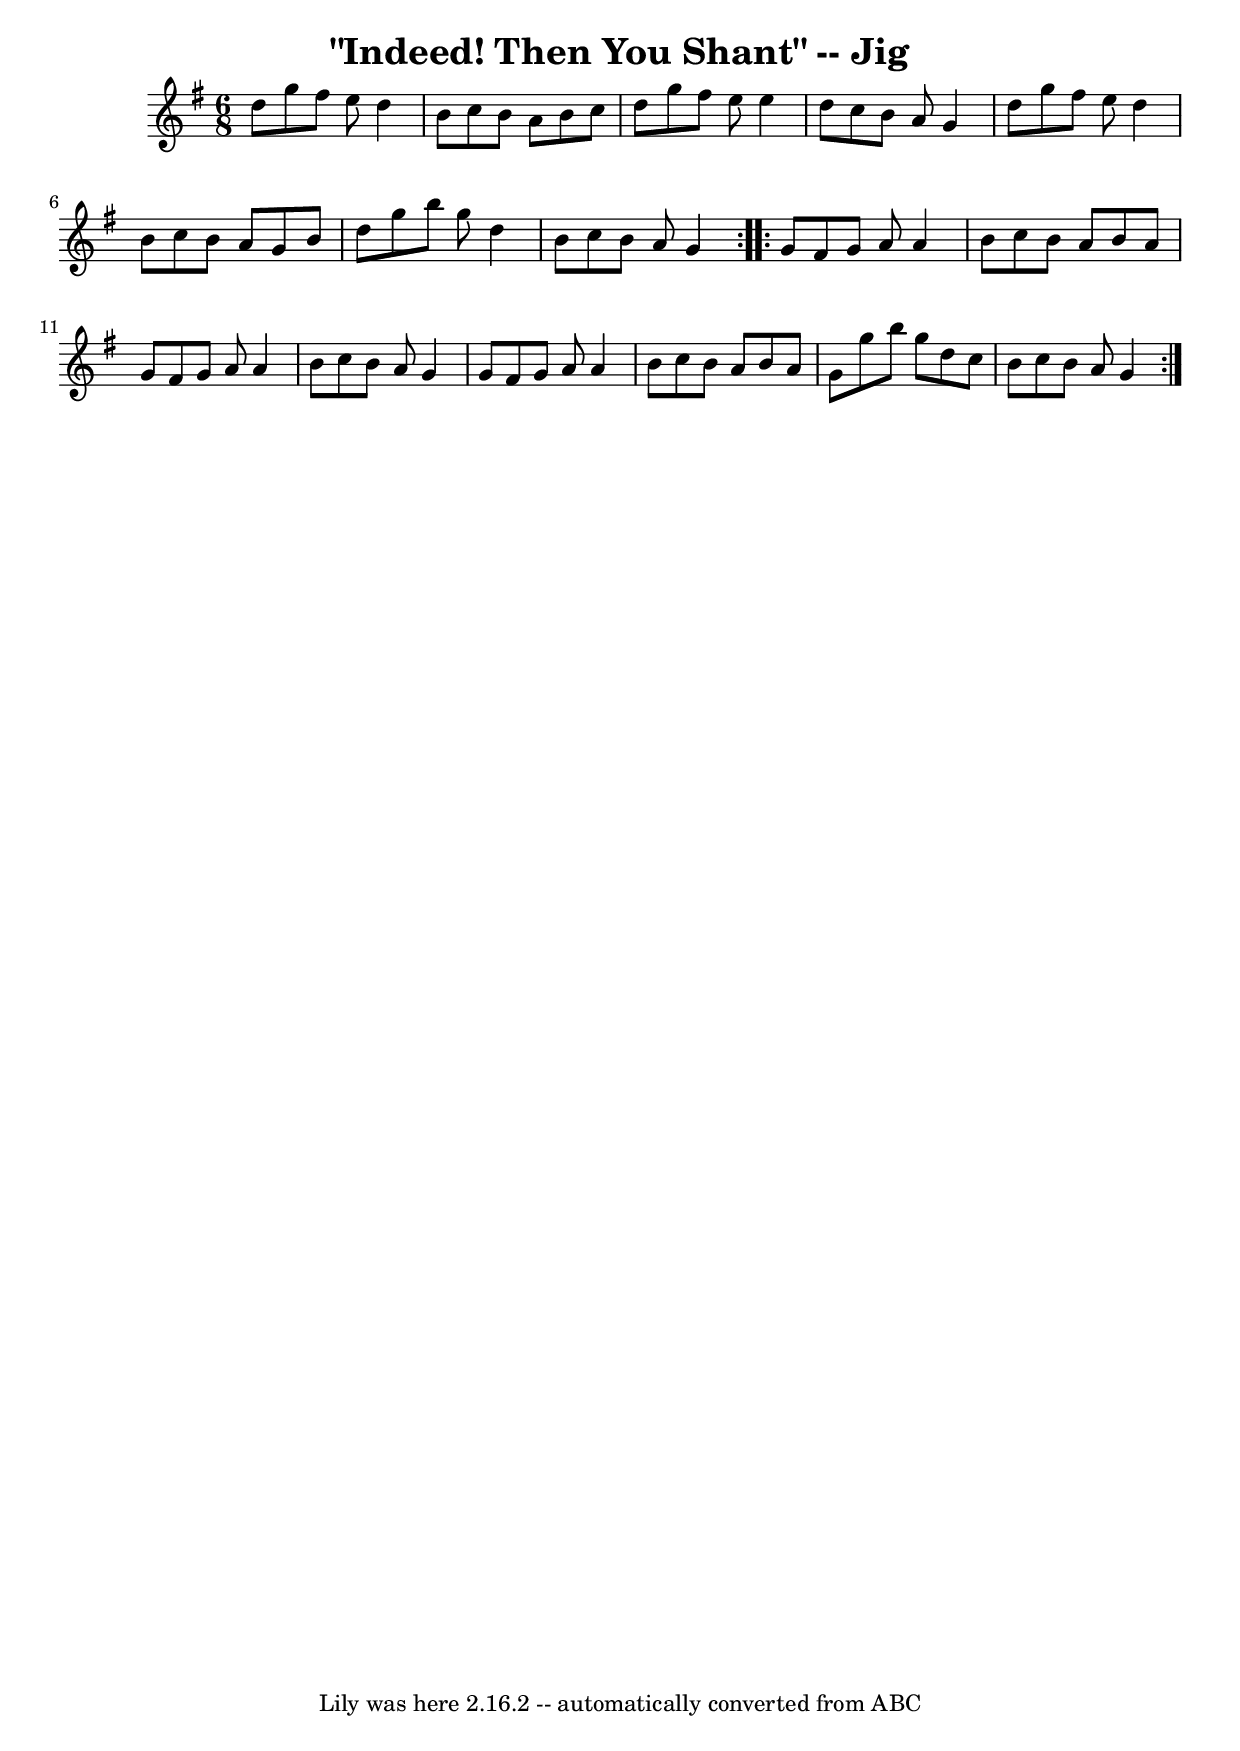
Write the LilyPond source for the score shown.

\version "2.7.40"
\include "Mammoth.ily"
\header {
	book = "Ryan's Mammoth Collection"
	crossRefNumber = "1"
	footnotes = "\\\\111 625"
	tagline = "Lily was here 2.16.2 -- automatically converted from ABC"
	title = "\"Indeed! Then You Shant\" -- Jig"
}
voicedefault =  {
\set Score.defaultBarType = "empty"

\repeat volta 2 {
\time 6/8 \key g \major d''8  |
 g''8 fis''8 e''8 d''4    
b'8    |
 c''8 b'8 a'8 b'8 c''8 d''8    |
 g''8  
 fis''8 e''8 e''4 d''8    |
 c''8 b'8 a'8 g'4    
d''8    |
 g''8 fis''8 e''8 d''4 b'8    |
 c''8   
 b'8 a'8 g'8 b'8 d''8    |
 g''8 b''8 g''8 d''4    
b'8    |
 c''8 b'8 a'8 g'4  }     \repeat volta 2 { g'8  
|
 fis'8 g'8 a'8 a'4 b'8    |
 c''8 b'8 a'8 
 b'8 a'8 g'8    |
 fis'8 g'8 a'8 a'4 b'8    
|
 c''8 b'8 a'8 g'4 g'8    |
 fis'8 g'8 a'8 
 a'4 b'8    |
 c''8 b'8 a'8 b'8 a'8 g'8    |
 
 g''8 b''8 g''8 d''8 c''8 b'8    |
 c''8 b'8 a'8  
 g'4  }   
}

\score{
    <<

	\context Staff="default"
	{
	    \voicedefault 
	}

    >>
	\layout {
	}
	\midi {}
}
